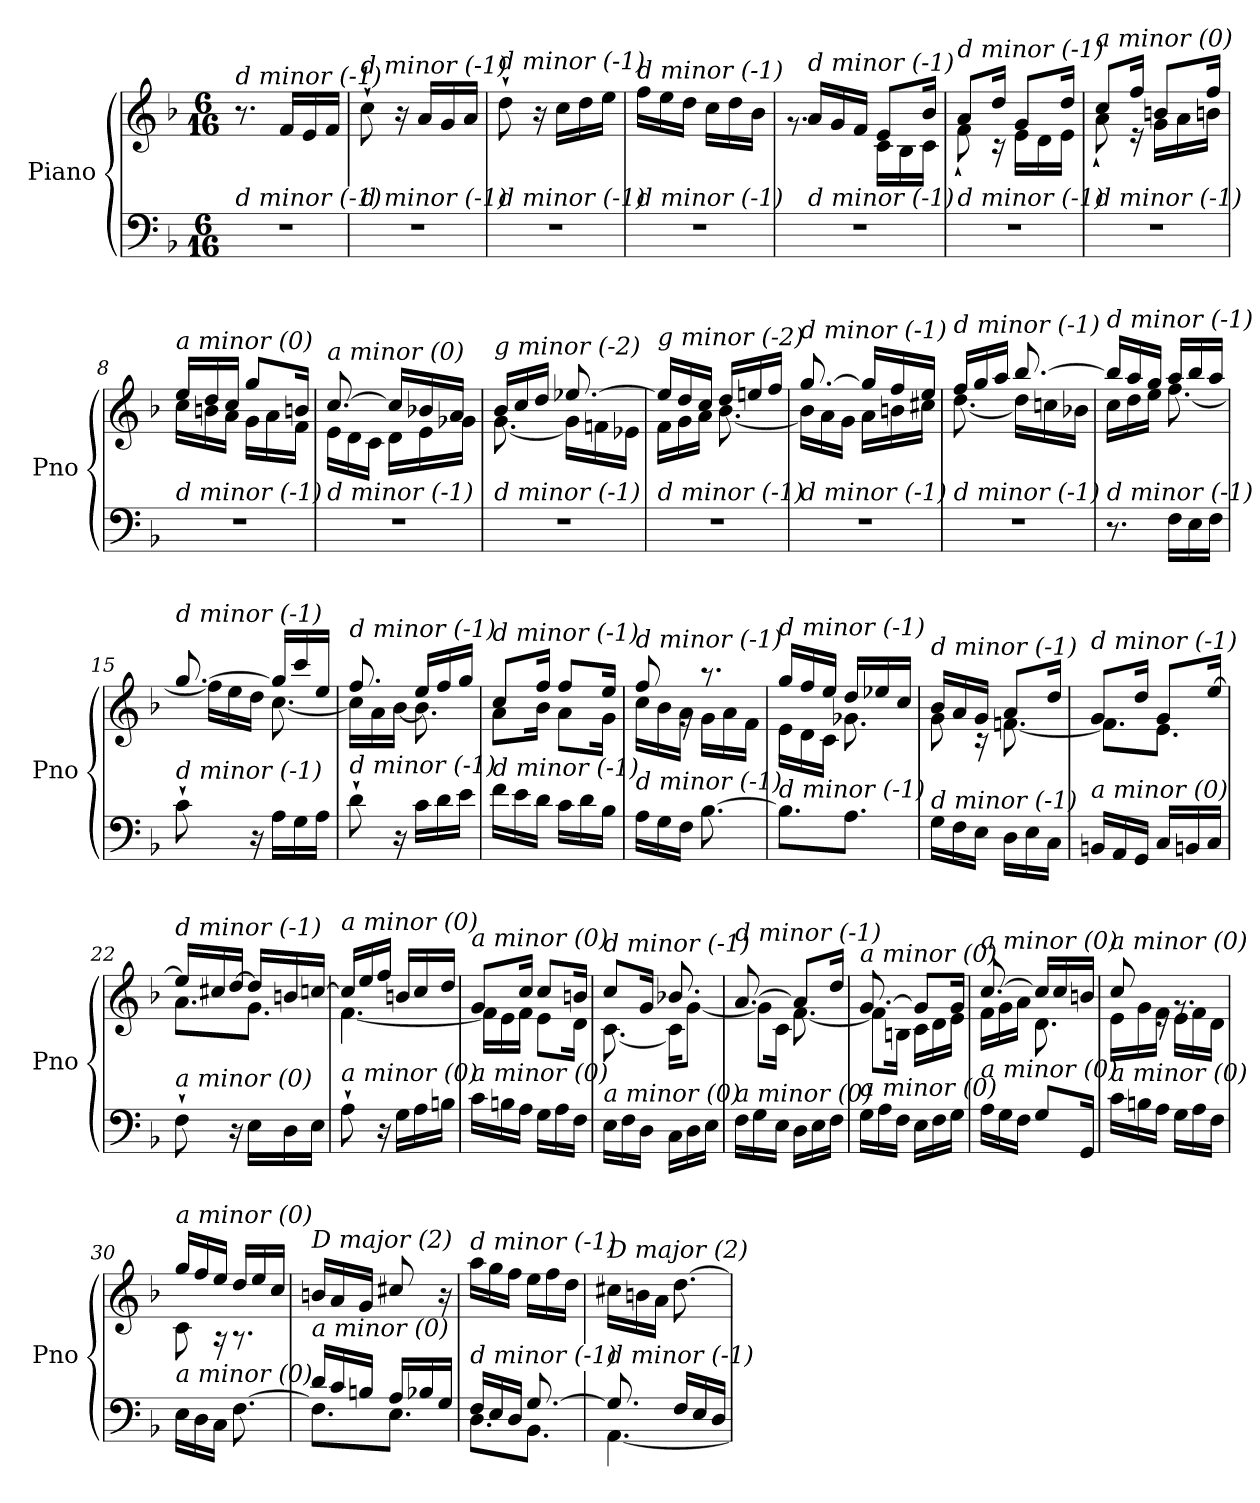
**kern	**kern
*part1	*part1
*staff2	*staff1
*I"Piano	*
*I'Pno	*
*clefF4	*clefG2
*k[b-]	*k[b-]
*M6/16	*M6/16
=1	=1
!	!LO:TX:i:t=d minor (-1)
!LO:TX:i:t=d minor (-1)	!
4.r	8.r
.	16f/LL
.	16e/
.	16f/JJ
=2	=2
!	!LO:TX:i:t=d minor (-1)
!LO:TX:i:t=d minor (-1)	!
4.r	8cc`\
.	16r
.	16a/LL
.	16g/
.	16a/JJ
=3	=3
!	!LO:TX:i:t=d minor (-1)
!LO:TX:i:t=d minor (-1)	!
4.r	8dd`\
.	16r
.	16cc\LL
.	16dd\
.	16ee\JJ
=4	=4
!	!LO:TX:i:t=d minor (-1)
!LO:TX:i:t=d minor (-1)	!
4.r	16ff\LL
.	16ee\
.	16dd\JJ
.	16cc\LL
.	16dd\
.	16b-\JJ
=5	=5
*	*^
!	!LO:TX:i:t=d minor (-1)	!
!LO:TX:i:t=d minor (-1)	!	!
4.r	16a/LL	8.rg
.	16g/	.
.	16f/JJ	.
.	8e/L	16c\LL
.	.	16B-\
.	16b-/Jk	16c\JJ
=6	=6	=6
!	!LO:TX:i:t=d minor (-1)	!
!LO:TX:i:t=d minor (-1)	!	!
4.r	8a/L	8f`\
.	16dd/Jk	16r
.	8g/L	16e\LL
.	.	16d\
.	16dd/Jk	16e\JJ
=7	=7	=7
!	!LO:TX:i:t=a minor (0)	!
!LO:TX:i:t=d minor (-1)	!	!
4.r	8cc/L	8a`\
.	16ff/Jk	16r
.	8bn/L	16g\LL
.	.	16a\
.	16ff/Jk	16bn\JJ
!!LO:LB:g=z	!!
=8	=8	=8
!	!LO:TX:i:t=a minor (0)	!
!LO:TX:i:t=d minor (-1)	!	!
4.r	16ee/LL	16cc\LL
.	16dd/	16bn\
.	16cc/JJ	16a\JJ
.	8gg/L	16g\LL
.	.	16a\
.	16bn/Jk	16f\JJ
=9	=9	=9
!	!LO:TX:i:t=a minor (0)	!
!LO:TX:i:t=d minor (-1)	!	!
4.r	[8.cc/	16e\LL
.	.	16d\
.	.	16c\JJ
.	16cc/LL]	16d\LL
.	16b-X/	16e\
.	16a/JJ	16g-Xi\JJ
=10	=10	=10
!	!LO:TX:i:t=g minor (-2)	!
!LO:TX:i:t=d minor (-1)	!	!
4.r	16b-/LL	[8.g\
.	16cc/	.
.	16dd/JJ	.
.	[8.ee-X/	16g\LL]
.	.	16fn\
.	.	16e-X\JJ
=11	=11	=11
!	!LO:TX:i:t=g minor (-2)	!
!LO:TX:i:t=d minor (-1)	!	!
4.r	16ee-/LL]	16f\LL
.	16dd/	16g\
.	16cc/JJ	16a\JJ
.	16dd/LL	[8.b-\
.	16een/	.
.	16ff/JJ	.
=12	=12	=12
!	!LO:TX:i:t=d minor (-1)	!
!LO:TX:i:t=d minor (-1)	!	!
4.r	[8.gg/	16b-\LL]
.	.	16a\
.	.	16g\JJ
.	16gg/LL]	16a\LL
.	16ff/	16bn\
.	16ee/JJ	16cc#X\JJ
=13	=13	=13
!	!LO:TX:i:t=d minor (-1)	!
!LO:TX:i:t=d minor (-1)	!	!
4.r	16ff/LL	[8.dd\
.	16gg/	.
.	16aa/JJ	.
.	[8.bb-/	16dd\LL]
.	.	16ccn\
.	.	16b-X\JJ
!!LO:LB:g=z	!!
=14	=14	=14
!	!LO:TX:i:t=d minor (-1)	!
!LO:TX:i:t=d minor (-1)	!	!
8.r	16bb-/LL]	16cc\LL
.	16aa/	16dd\
.	16gg/JJ	16ee\JJ
16F\LL	16aa/LL	[8.ff\
16E\	16bb-/	.
16F\JJ	16aa/JJ	.
=15	=15	=15
!	!LO:TX:i:t=d minor (-1)	!
!LO:TX:i:t=d minor (-1)	!	!
8c`\	[8.gg/	16ff\LL]
.	.	16ee\
16r	.	16dd\JJ
16A\LL	16gg/LL]	[8.cc\
16G\	16ccc/	.
16A\JJ	16ee/JJ	.
=16	=16	=16
!	!LO:TX:i:t=d minor (-1)	!
!LO:TX:i:t=d minor (-1)	!	!
8d`\	8.ff/	16cc\LL]
.	.	16a\
16r	.	[16b-\JJ
16c\LL	16ee/LL	8.b-\]
16d\	16ff/	.
16e\JJ	16gg/JJ	.
=17	=17	=17
!	!LO:TX:i:t=d minor (-1)	!
!LO:TX:i:t=d minor (-1)	!	!
16f\LL	8cc/L	8a\L
16e\	.	.
16d\JJ	16ff/Jk	16b-\Jk
16c\LL	8ff/L	8a\L
16d\	.	.
16B-\JJ	16ee/Jk	16g\Jk
=18	=18	=18
!	!LO:TX:i:t=d minor (-1)	!
!LO:TX:i:t=d minor (-1)	!	!
16A\LL	8ff/	16cc\LL
16G\	.	16b-\
16F\JJ	16rg	16a\JJ
[8.B-\	8.r	16g\LL
.	.	16a\
.	.	16f\JJ
=19	=19	=19
!	!LO:TX:i:t=d minor (-1)	!
!LO:TX:i:t=d minor (-1)	!	!
8.B-\L]	16gg/LL	16e\LL
.	16ff/	16d\
.	16ee/JJ	16c\JJ
8.A\J	16dd/LL	8.g-Xi\
.	16ee-X/	.
.	16cc/JJ	.
!!LO:LB:g=z	!!
=20	=20	=20
!	!LO:TX:i:t=d minor (-1)	!
!LO:TX:i:t=d minor (-1)	!	!
16G\LL	16b-/LL	8g\
16F\	16a/	.
16E\JJ	16g/JJ	16r
16D\LL	8a/L	[8.fn\
16E\	.	.
16C\JJ	16dd/Jk	.
=21	=21	=21
!	!LO:TX:i:t=d minor (-1)	!
!LO:TX:i:t=a minor (0)	!	!
16BBn/LL	8g/L	8.f\L]
16AA/	.	.
16GG/JJ	16dd/Jk	.
16C/LL	8g/L	8.e\J
16BBn/	.	.
16C/JJ	[16ee/Jk	.
=22	=22	=22
!	!LO:TX:i:t=d minor (-1)	!
!LO:TX:i:t=a minor (0)	!	!
8F`\	16ee/LL]	8.a\L
.	16cc#X/	.
16r	[16dd/JJ	.
16E\LL	16dd/LL]	8.g\J
16D\	16bn/	.
16E\JJ	[16ccn/JJ	.
=23	=23	=23
!	!LO:TX:i:t=a minor (0)	!
!LO:TX:i:t=a minor (0)	!	!
8A`\	16cc/LL]	[4.f\
.	16ee/	.
16r	16ff/JJ	.
16G\LL	16bn/LL	.
16A\	16cc/	.
16Bn\JJ	16dd/JJ	.
=24	=24	=24
!	!LO:TX:i:t=a minor (0)	!
!LO:TX:i:t=a minor (0)	!	!
16c\LL	8g/L	16f\LL]
16Bn\	.	16e\
16A\JJ	16cc/Jk	16f\JJ
16G\LL	8cc/L	8e\L
16A\	.	.
16F\JJ	16bn/Jk	16d\Jk
=25	=25	=25
!	!LO:TX:i:t=d minor (-1)	!
!LO:TX:i:t=a minor (0)	!	!
16E\LL	8cc/L	[8.c\
16F\	.	.
16D\JJ	16g/Jk	.
16C\LL	8.b-X/	16c\KL]
16D\	.	[8g\J
16E\JJ	.	.
!!LO:LB:g=z	!!
=26	=26	=26
!	!LO:TX:i:t=d minor (-1)	!
!LO:TX:i:t=a minor (0)	!	!
16F\LL	[8.a/	8g\L]
16G\	.	.
16E\JJ	.	16c\Jk
16D\LL	8a/L]	[8.f\
16E\	.	.
16F\JJ	16dd/Jk	.
=27	=27	=27
!	!LO:TX:i:t=a minor (0)	!
!LO:TX:i:t=a minor (0)	!	!
16G\LL	[8.g/	8f\L]
16A\	.	.
16F\JJ	.	16Bn\Jk
16E\LL	8g/L]	16c\LL
16F\	.	16d\
16G\JJ	16g/Jk	16e\JJ
=28	=28	=28
!	!LO:TX:i:t=a minor (0)	!
!LO:TX:i:t=a minor (0)	!	!
16A\LL	[8.cc/	16f\LL
16G\	.	16g\
16F\JJ	.	16a\JJ
8G\L	16cc/LL]	8.d\
.	16cc/	.
16GG/Jk	16bn/JJ	.
=29	=29	=29
!	!LO:TX:i:t=a minor (0)	!
!LO:TX:i:t=a minor (0)	!	!
16c\LL	8cc/	16e\LL
16Bn\	.	16g\
16A\JJ	16re	16f\JJ
16G\LL	8.rg	16e\LL
16A\	.	16f\
16F\JJ	.	16d\JJ
=30	=30	=30
!	!LO:TX:i:t=a minor (0)	!
!LO:TX:i:t=a minor (0)	!	!
16E\LL	16gg/LL	8c\
16D\	16ff/	.
16C\JJ	16ee/JJ	16r
[8.F\	16dd/LL	8.r
.	16ee/	.
.	16cc/JJ	.
*	*v	*v
=31	=31
*^	*
!	!	!LO:TX:i:t=D major (2)
!LO:TX:i:t=a minor (0)	!	!
16d/LL	8.F\L]	16bn/LL
16c/	.	16a/
16Bn/JJ	.	16g/JJ
16A/LL	8.E\J	8cc#X/
16B-X/	.	.
16G/JJ	.	16r
!!LO:PB:g=z
=32	=32	=32
!	!	!LO:TX:i:t=d minor (-1)
!LO:TX:i:t=d minor (-1)	!	!
16F/LL	8.D\L	16aa\LL
16E/	.	16gg\
16D/JJ	.	16ff\JJ
[8.G/	8.BB-\J	16ee\LL
.	.	16ff\
.	.	16dd\JJ
=33	=33	=33
!	!	!LO:TX:i:t=D major (2)
!LO:TX:i:t=d minor (-1)	!	!
8.G/]	[4.AA\	16cc#X\LL
.	.	16bn\
.	.	16a\JJ
16F/LL	.	[8.dd\
16E/	.	.
16D/JJ	.	.
*v	*v	*
=	=
*-	*-
